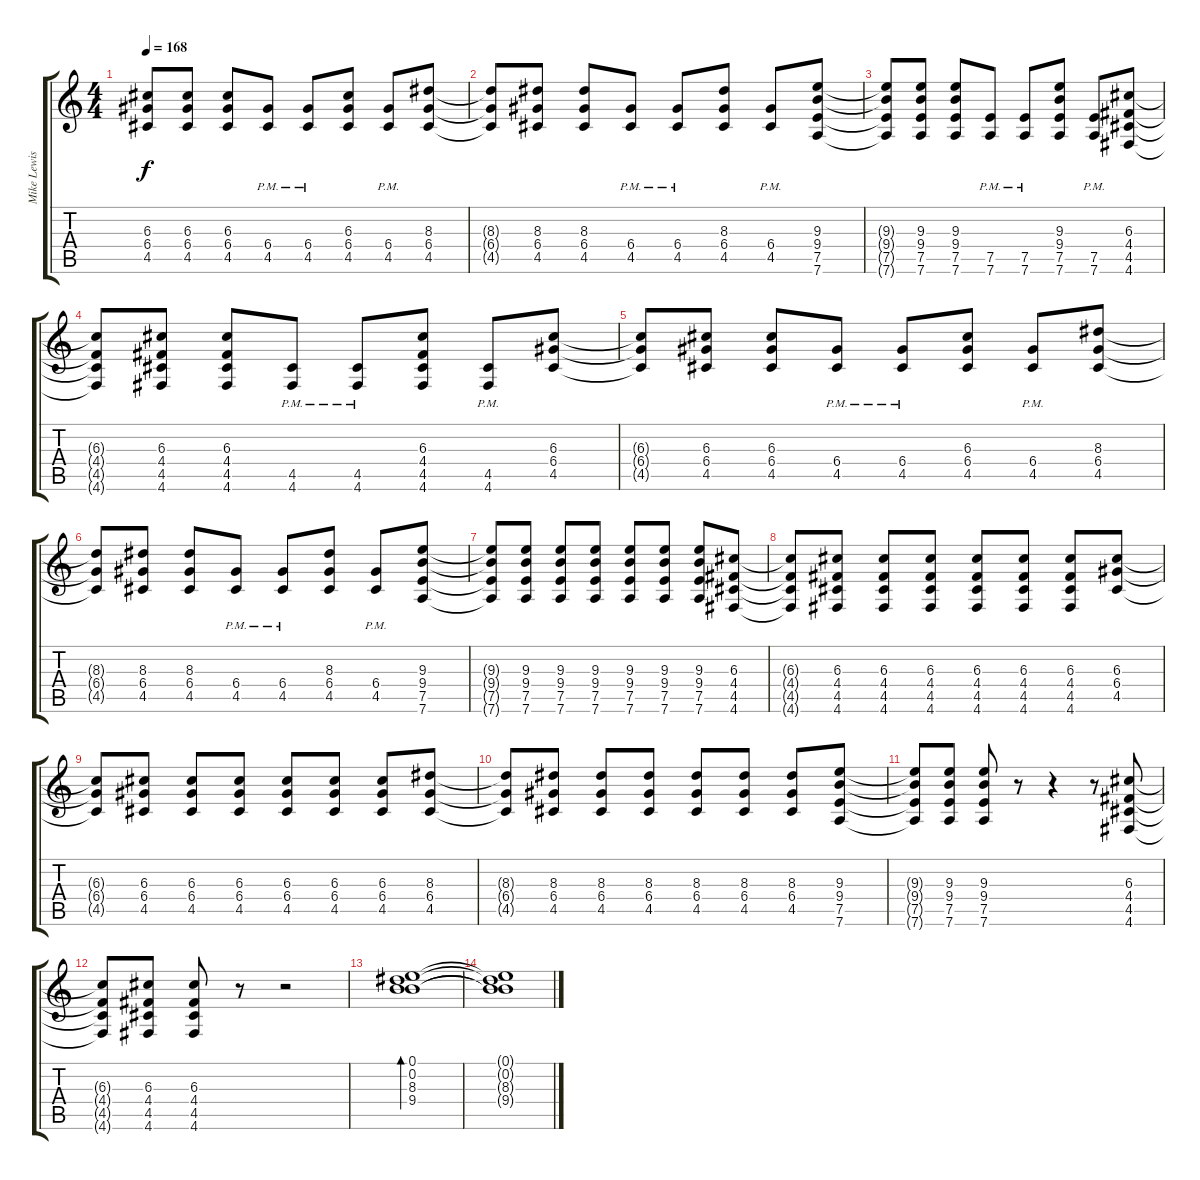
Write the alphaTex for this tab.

\track ("Mike Lewis | Rhythm" "Mike Lewis") {instrument electricguitarclean}
\staff {score tabs}
\tuning (E4 B3 G3 D3 A2 D2) {hide}
\ts (4 4)
\tempo 168
\clef g2
\ks c
(6.3{t} 6.4{t} 4.5{t}).8{dy f} (6.3 6.4 4.5).8 (6.3 6.4 4.5).8 (6.4{pm} 4.5{pm}).8 (6.4{pm} 4.5{pm}).8 (6.3 6.4 4.5).8 (6.4{pm} 4.5{pm}).8 (8.3 6.4 4.5).8 |
(8.3{t} 6.4{t} 4.5{t}).8 (8.3 6.4 4.5).8 (8.3 6.4 4.5).8 (6.4{pm} 4.5{pm}).8 (6.4{pm} 4.5{pm}).8 (8.3 6.4 4.5).8 (6.4{pm} 4.5{pm}).8 (9.3 9.4 7.5 7.6).8 |
(9.3{t} 9.4{t} 7.5{t} 7.6{t}).8 (9.3 9.4 7.5 7.6).8 (9.3 9.4 7.5 7.6).8 (7.5{pm} 7.6{pm}).8 (7.5{pm} 7.6{pm}).8 (9.3 9.4 7.5 7.6).8 (7.5{pm} 7.6{pm}).8 (6.3 4.4 4.5 4.6).8 |
(6.3{t} 4.4{t} 4.5{t} 4.6{t}).8 (6.3 4.4 4.5 4.6).8 (6.3 4.4 4.5 4.6).8 (4.5{pm} 4.6{pm}).8 (4.5{pm} 4.6{pm}).8 (6.3 4.4 4.5 4.6).8 (4.5{pm} 4.6{pm}).8 (6.3 6.4 4.5).8 |
(6.3{t} 6.4{t} 4.5{t}).8 (6.3 6.4 4.5).8 (6.3 6.4 4.5).8 (6.4{pm} 4.5{pm}).8 (6.4{pm} 4.5{pm}).8 (6.3 6.4 4.5).8 (6.4{pm} 4.5{pm}).8 (8.3 6.4 4.5).8 |
(8.3{t} 6.4{t} 4.5{t}).8 (8.3 6.4 4.5).8 (8.3 6.4 4.5).8 (6.4{pm} 4.5{pm}).8 (6.4{pm} 4.5{pm}).8 (8.3 6.4 4.5).8 (6.4{pm} 4.5{pm}).8 (9.3 9.4 7.5 7.6).8 |
(9.3{t} 9.4{t} 7.5{t} 7.6{t}).8 (9.3 9.4 7.5 7.6).8 (9.3 9.4 7.5 7.6).8 (9.3 9.4 7.5 7.6).8 (9.3 9.4 7.5 7.6).8 (9.3 9.4 7.5 7.6).8 (9.3 9.4 7.5 7.6).8 (6.3 4.4 4.5 4.6).8 |
(6.3{t} 4.4{t} 4.5{t} 4.6{t}).8 (6.3 4.4 4.5 4.6).8 (6.3 4.4 4.5 4.6).8 (6.3 4.4 4.5 4.6).8 (6.3 4.4 4.5 4.6).8 (6.3 4.4 4.5 4.6).8 (6.3 4.4 4.5 4.6).8 (6.3 6.4 4.5).8 |
(6.3{t} 6.4{t} 4.5{t}).8 (6.3 6.4 4.5).8 (6.3 6.4 4.5).8 (6.3 6.4 4.5).8 (6.3 6.4 4.5).8 (6.3 6.4 4.5).8 (6.3 6.4 4.5).8 (8.3 6.4 4.5).8 |
(8.3{t} 6.4{t} 4.5{t}).8 (8.3 6.4 4.5).8 (8.3 6.4 4.5).8 (8.3 6.4 4.5).8 (8.3 6.4 4.5).8 (8.3 6.4 4.5).8 (8.3 6.4 4.5).8 (9.3 9.4 7.5 7.6).8 |
(9.3{t} 9.4{t} 7.5{t} 7.6{t}).8 (9.3 9.4 7.5 7.6).8 (9.3 9.4 7.5 7.6).8 r.8 r.4 r.8 (6.3 4.4 4.5 4.6).8 |
(6.3{t} 4.4{t} 4.5{t} 4.6{t}).8 (6.3 4.4 4.5 4.6).8 (6.3 4.4 4.5 4.6).8 r.8 r.2 |
(0.1 0.2 8.3 9.4).1{bd 240 instrument electricguitarjazz} |
(0.1{t} 0.2{t} 8.3{t} 9.4{t}).1
